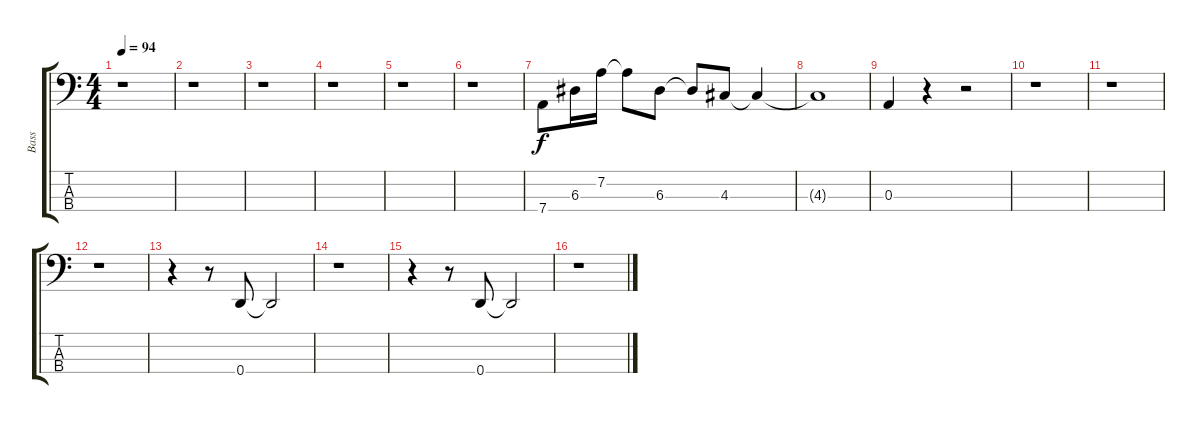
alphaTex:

\track ("Bass" "Bass") {instrument slapbass1}
\staff {score tabs}
\tuning (G2 D2 A1 D1) {hide}
\ts (4 4)
\tempo 94
\clef f4
\ks c
r.1{dy f instrument slapbass1} |
r.1 |
r.1 |
r.1 |
r.1 |
r.1 |
7.4.8 6.3.16 7.2.16 7.2{t}.8 6.3.8 6.3{t}.8 4.3.8 4.3{t}.4 |
4.3{t}.1 |
0.3.4 r.4 r.2 |
r.1 |
r.1 |
r.1 |
r.4 r.8 0.4.8 0.4{t}.2 |
r.1 |
r.4 r.8 0.4.8 0.4{t}.2 |
r.1
